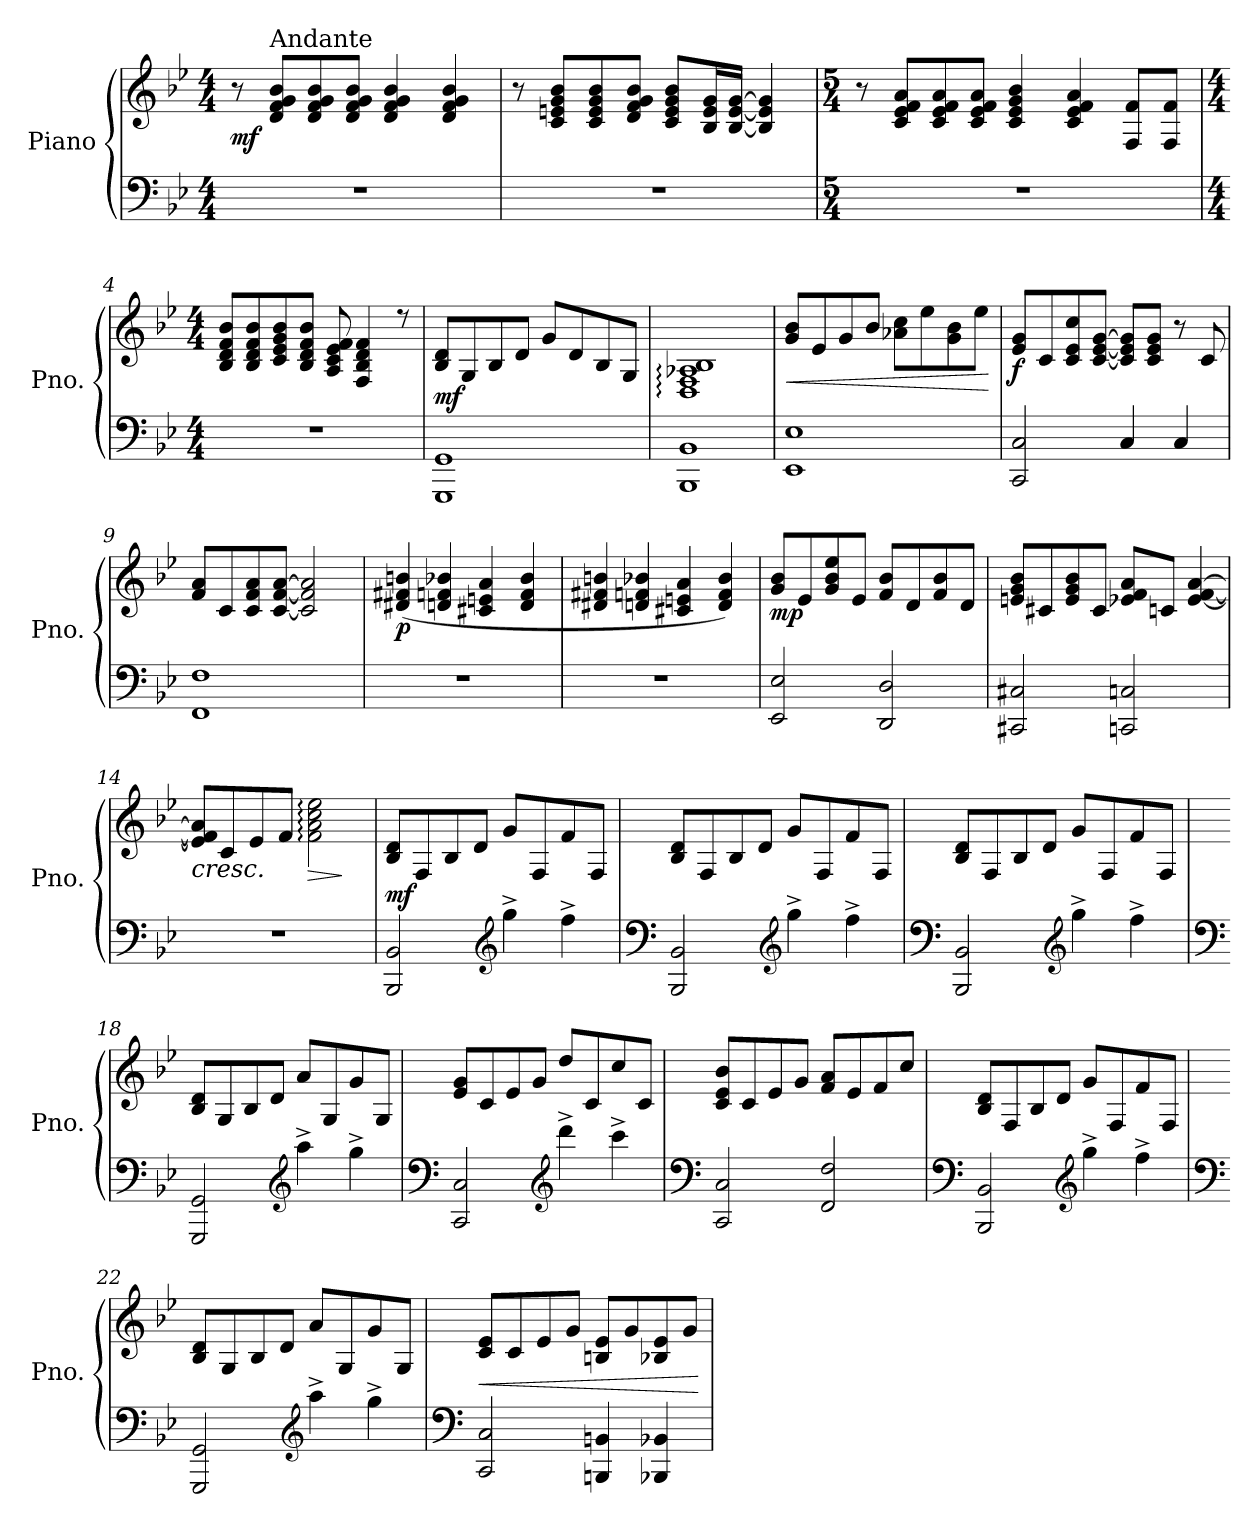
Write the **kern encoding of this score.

**kern	**kern	**dynam
*part1	*part1	*part1
*staff2	*staff1	*staff1/2
*I"Piano	*	*
*I'Pno.	*	*
*clefF4	*clefG2	*
*k[b-e-]	*k[b-e-]	*
*M4/4	*M4/4	*
*MM72	*MM72	*
=1	=1	=1
!	!	!LO:DY:b
1r	8r	mf
!	!LO:TX:a:t=Andante	!
.	8d/ 8f/ 8g/ 8b-/L	.
.	8d/ 8f/ 8g/ 8b-/	.
.	8d/ 8f/ 8g/ 8b-/J	.
.	4d/ 4f/ 4g/ 4b-/	.
.	4d/ 4f/ 4g/ 4b-/	.
=2	=2	=2
1r	8r	.
.	8c/ 8en/ 8g/ 8b-/L	.
.	8c/ 8e/ 8g/ 8b-/	.
.	8d/ 8f/ 8g/ 8b-/J	.
.	8c/ 8e/ 8g/ 8b-/L	.
.	16B-/ 16e/ 16g/L	.
.	[16B-/ [16e/ [16g/JJ	.
.	4B-/] 4e/] 4g/]	.
=3	=3	=3
*M5/4	*M5/4	*
4%5r	8r	.
.	8c/ 8e-/ 8f/ 8a/L	.
.	8c/ 8e-/ 8f/ 8a/	.
.	8c/ 8e-/ 8f/ 8a/J	.
.	4c/ 4e-/ 4g/ 4b-/	.
.	4c/ 4e-/ 4f/ 4a/	.
.	8F/ 8f/L	.
.	8F/ 8f/J	.
!!LO:LB:g=z
=4	=4	=4
*M4/4	*M4/4	*
1r	8B-/ 8d/ 8f/ 8b-/L	.
.	8B-/ 8d/ 8f/ 8b-/	.
.	8c/ 8e-/ 8g/ 8b-/	.
.	8B-/ 8d/ 8f/ 8b-/J	.
.	8A/ 8c/ 8e-/ 8f/	.
.	4F/ 4B-/ 4d/ 4f/	.
.	8rdd	.
=5	=5	=5
!	!	!LO:DY:a=2
1GGG 1GG	8B-/ 8d/L	mf
.	8G/	.
.	8B-/	.
.	8d/J	.
.	8g/L	.
.	8d/	.
.	8B-/	.
.	8G/J	.
=6	=6	=6
1BBB- 1BB-	1D: 1F: 1A-X: 1B-:	.
=7	=7	=7
!	!	!LO:HP:b
1EE- 1E-	8g/ 8b-/L	<
.	8e-/	.
.	8g/	.
.	8b-/J	.
.	8a-X\ 8cc\L	.
.	8ee-\	.
.	8g\ 8b-\	.
.	8ee-\J	.
.	.	[
=8	=8	=8
!	!	!LO:DY:b
2CC/ 2C/	8e-/ 8g/L	f
.	8c/	.
.	8c/ 8e-/ 8cc/	.
.	[8c/ [8e-/ [8g/J	.
4C/	8c/] 8e-/] 8g/]L	.
.	8c/ 8e-/ 8g/J	.
4C/	8r	.
.	8c/	.
!!LO:LB:g=z
=9	=9	=9
1FF 1F	8f/ 8a/L	.
.	8c/	.
.	8c/ 8f/ 8a/	.
.	[8c/ [8f/ [8a/J	.
.	2c/] 2f/] 2a/]	.
=10	=10	=10
!	!	!LO:DY:b
1r	(4d#X/ 4f#X/ 4bn/	p
.	4dn/ 4fn/ 4b-X/	.
.	4c#X/ 4en/ 4a/	.
.	4d/ 4f/ 4b-/	.
=11	=11	=11
1r	4d#X/ 4f#X/ 4bn/	.
.	4dn/ 4fn/ 4b-X/	.
.	4c#X/ 4en/ 4a/	.
.	4d/ 4f/ 4b-/)	.
=12	=12	=12
!	!	!LO:DY:b
2EE-/ 2E-/	8g/ 8b-/L	mp
.	8e-/	.
.	8g/ 8b-/ 8ee-/	.
.	8e-/J	.
2DD/ 2D/	8f/ 8b-/L	.
.	8d/	.
.	8f/ 8b-/	.
.	8d/J	.
=13	=13	=13
2CC#X/ 2C#X/	8en/ 8g/ 8b-/L	.
.	8c#X/	.
.	8e/ 8g/ 8b-/	.
.	8c#/J	.
2CCn/ 2Cn/	8e-X/ 8f/ 8a/L	.
.	8cn/J	.
.	[4e-/ [4f/ [4a/	.
!!LO:LB:g=z
=14	=14	=14
!	!	!LO:HP:b
1r	8e-/] 8f/] 8a/]L	<
.	8c/	.
.	8e-/	.
.	8f/J	.
!	!	!LO:HP:b
.	2f\: 2a\: 2cc\: 2ee-\:	>
.	.	[ ]
=15	=15	=15
!	!	!LO:DY:b
2BBB-/ 2BB-/	8B-/ 8d/L	mf
.	8F/	.
.	8B-/	.
.	8d/J	.
*clefG2	*	*
4gg^\	8g/L	.
.	8F/	.
4ff^\	8f/	.
.	8F/J	.
=16	=16	=16
*clefF4	*	*
2BBB-/ 2BB-/	8B-/ 8d/L	.
.	8F/	.
.	8B-/	.
.	8d/J	.
*clefG2	*	*
4gg^\	8g/L	.
.	8F/	.
4ff^\	8f/	.
.	8F/J	.
=17	=17	=17
*clefF4	*	*
2BBB-/ 2BB-/	8B-/ 8d/L	.
.	8F/	.
.	8B-/	.
.	8d/J	.
*clefG2	*	*
4gg^\	8g/L	.
.	8F/	.
4ff^\	8f/	.
.	8F/J	.
!!LO:LB:g=z
=18	=18	=18
*clefF4	*	*
2GGG/ 2GG/	8B-/ 8d/L	.
.	8G/	.
.	8B-/	.
.	8d/J	.
*clefG2	*	*
4aa^\	8a/L	.
.	8G/	.
4gg^\	8g/	.
.	8G/J	.
=19	=19	=19
*clefF4	*	*
2CC/ 2C/	8e-/ 8g/L	.
.	8c/	.
.	8e-/	.
.	8g/J	.
*clefG2	*	*
4ddd^\	8dd/L	.
.	8c/	.
4ccc^\	8cc/	.
.	8c/J	.
=20	=20	=20
*clefF4	*	*
2CC/ 2C/	8c/ 8e-/ 8b-/L	.
.	8c/	.
.	8e-/	.
.	8g/J	.
2FF/ 2F/	8f/ 8a/L	.
.	8e-/	.
.	8f/	.
.	8cc/J	.
=21	=21	=21
*clefF4	*	*
2BBB-/ 2BB-/	8B-/ 8d/L	.
.	8F/	.
.	8B-/	.
.	8d/J	.
*clefG2	*	*
4gg^\	8g/L	.
.	8F/	.
4ff^\	8f/	.
.	8F/J	.
!!LO:PB:g=z
=22	=22	=22
*clefF4	*	*
2GGG/ 2GG/	8B-/ 8d/L	.
.	8G/	.
.	8B-/	.
.	8d/J	.
*clefG2	*	*
4aa^\	8a/L	.
.	8G/	.
4gg^\	8g/	.
.	8G/J	.
=23	=23	=23
*clefF4	*	*
!	!	!LO:HP:b
2CC/ 2C/	8c/ 8e-/L	<
.	8c/	.
.	8e-/	.
.	8g/J	.
4BBBn/ 4BBn/	8Bn/ 8e-/L	.
.	8g/	.
4BBB-X/ 4BB-X/	8B-X/ 8e-/	.
.	8g/J	.
.	.	[
=	=	=
*-	*-	*-
